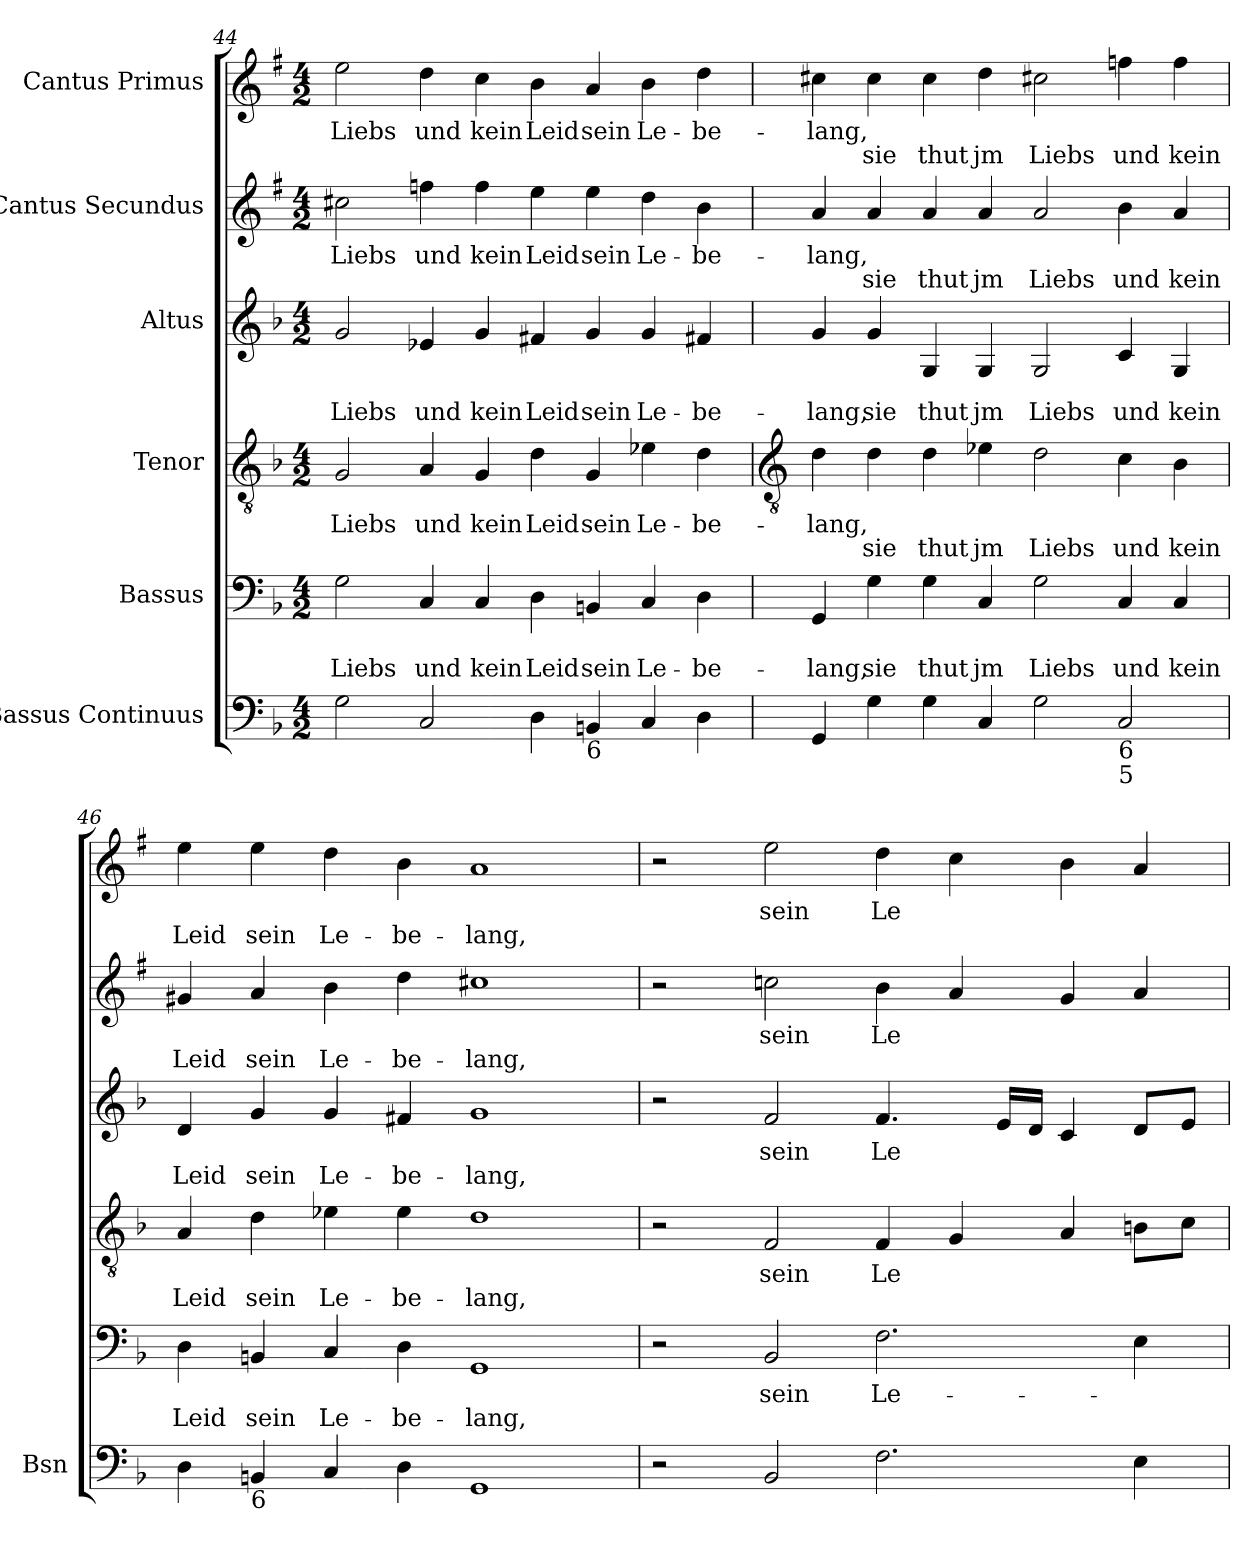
**kern	**kern	**text	**text	**kern	**text	**text	**kern	**text	**text	**kern	**text	**text	**kern	**text	**text
*part6	*part5	*part5	*part5	*part4	*part4	*part4	*part3	*part3	*part3	*part2	*part2	*part2	*part1	*part1	*part1
*staff6	*staff5	*staff5	*staff5	*staff4	*staff4	*staff4	*staff3	*staff3	*staff3	*staff2	*staff2	*staff2	*staff1	*staff1	*staff1
*I"Bassus Continuus	*I"Bassus	*	*	*I"Tenor	*	*	*I"Altus	*	*	*I"Cantus Secundus	*	*	*I"Cantus Primus	*	*
*I'Bsn	*	*	*	*	*	*	*	*	*	*	*	*	*	*	*
*clefF4	*clefF4	*	*	*clefGv2	*	*	*clefG2	*	*	*clefG2	*	*	*clefG2	*	*
*	*	*	*	*	*	*	*	*	*	*ITrd1c2	*	*	*ITrd1c2	*	*
*k[b-]	*k[b-]	*	*	*k[b-]	*	*	*k[b-]	*	*	*k[b-]	*	*	*k[b-]	*	*
*F:	*F:	*	*	*F:	*	*	*F:	*	*	*F:	*	*	*F:	*	*
*M4/2	*M4/2	*	*	*M4/2	*	*	*M4/2	*	*	*M4/2	*	*	*M4/2	*	*
=44	=44	=44	=44	=44	=44	=44	=44	=44	=44	=44	=44	=44	=44	=44	=44
!	!	!	!LO:LY:b	!	!LO:LY:b	!	!	!	!LO:LY:b	!	!LO:LY:b	!	!	!LO:LY:b	!
2G	2G	.	Liebs	2G	Liebs	.	2g	.	Liebs	2bn	Liebs	.	2dd	Liebs	.
!	!	!	!LO:LY:b	!	!LO:LY:b	!	!	!	!LO:LY:b	!	!LO:LY:b	!	!	!LO:LY:b	!
2C	4C	.	und	4A	und	.	4e-X	.	und	4ee-X	und	.	4cc	und	.
!	!	!	!LO:LY:b	!	!LO:LY:b	!	!	!	!LO:LY:b	!	!LO:LY:b	!	!	!LO:LY:b	!
.	4C	.	kein	4G	kein	.	4g	.	kein	4ee-	kein	.	4b-	kein	.
!	!	!	!LO:LY:b	!	!LO:LY:b	!	!	!	!LO:LY:b	!	!LO:LY:b	!	!	!LO:LY:b	!
4D	4D	.	Leid	4d	Leid	.	4f#X	.	Leid	4dd	Leid	.	4a	Leid	.
!LO:TX:b:t=6	!	!	!	!	!	!	!	!	!	!	!	!	!	!	!
!	!	!	!LO:LY:b	!	!LO:LY:b	!	!	!	!LO:LY:b	!	!LO:LY:b	!	!	!LO:LY:b	!
4BBn	4BBn	.	sein	4G	sein	.	4g	.	sein	4dd	sein	.	4g	sein	.
!	!	!	!LO:LY:b	!	!LO:LY:b	!	!	!	!LO:LY:b	!	!LO:LY:b	!	!	!LO:LY:b	!
4C	4C	.	Le-	4e-X	Le-	.	4g	.	Le-	4cc	Le-	.	4a	Le-	.
!	!	!	!LO:LY:b	!	!LO:LY:b	!	!	!	!LO:LY:b	!	!LO:LY:b	!	!	!LO:LY:b	!
4D	4D	.	-be-	4d	-be-	.	4f#X	.	-be-	4a	-be-	.	4cc	-be-	.
!!LO:LB:g=z
=45	=45	=45	=45	=45	=45	=45	=45	=45	=45	=45	=45	=45	=45	=45	=45
*	*	*	*	*clefGv2	*	*	*	*	*	*	*	*	*	*	*
!	!	!	!LO:LY:b	!	!LO:LY:b	!	!	!	!LO:LY:b	!	!LO:LY:b	!	!	!LO:LY:b	!
4GG	4GG	.	-lang,	4d	-lang,	.	4g	.	-lang,	4g	-lang,	.	4bn	-lang,	.
!	!	!	!LO:LY:b	!	!	!LO:LY:b	!	!	!LO:LY:b	!	!	!LO:LY:b	!	!	!LO:LY:b
4G	4G	.	sie	4d	.	sie	4g	.	sie	4g	.	sie	4b	.	sie
!	!	!	!LO:LY:b	!	!	!LO:LY:b	!	!	!LO:LY:b	!	!	!LO:LY:b	!	!	!LO:LY:b
4G	4G	.	thut	4d	.	thut	4G	.	thut	4g	.	thut	4b	.	thut
!	!	!	!LO:LY:b	!	!	!LO:LY:b	!	!	!LO:LY:b	!	!	!LO:LY:b	!	!	!LO:LY:b
4C	4C	.	jm	4e-X	.	jm	4G	.	jm	4g	.	jm	4cc	.	jm
!	!	!	!LO:LY:b	!	!	!LO:LY:b	!	!	!LO:LY:b	!	!	!LO:LY:b	!	!	!LO:LY:b
2G	2G	.	Liebs	2d	.	Liebs	2G	.	Liebs	2g	.	Liebs	2bn	.	Liebs
!LO:TX:b:t=6	!	!	!	!	!	!	!	!	!	!	!	!	!	!	!
!LO:TX:b:t=5	!	!	!	!	!	!	!	!	!	!	!	!	!	!	!
!	!	!	!LO:LY:b	!	!	!LO:LY:b	!	!	!LO:LY:b	!	!	!LO:LY:b	!	!	!LO:LY:b
2C	4C	.	und	4c	.	und	4c	.	und	4a	.	und	4ee-X	.	und
!	!	!	!LO:LY:b	!	!	!LO:LY:b	!	!	!LO:LY:b	!	!	!LO:LY:b	!	!	!LO:LY:b
.	4C	.	kein	4B-	.	kein	4G	.	kein	4g	.	kein	4ee-	.	kein
=46	=46	=46	=46	=46	=46	=46	=46	=46	=46	=46	=46	=46	=46	=46	=46
!	!	!	!LO:LY:b	!	!	!LO:LY:b	!	!	!LO:LY:b	!	!	!LO:LY:b	!	!	!LO:LY:b
4D	4D	.	Leid	4A	.	Leid	4d	.	Leid	4f#X	.	Leid	4dd	.	Leid
!LO:TX:b:t=6	!	!	!	!	!	!	!	!	!	!	!	!	!	!	!
!	!	!	!LO:LY:b	!	!	!LO:LY:b	!	!	!LO:LY:b	!	!	!LO:LY:b	!	!	!LO:LY:b
4BBn	4BBn	.	sein	4d	.	sein	4g	.	sein	4g	.	sein	4dd	.	sein
!	!	!	!LO:LY:b	!	!	!LO:LY:b	!	!	!LO:LY:b	!	!	!LO:LY:b	!	!	!LO:LY:b
4C	4C	.	Le-	4e-X	.	Le-	4g	.	Le-	4a	.	Le-	4cc	.	Le-
!	!	!	!LO:LY:b	!	!	!LO:LY:b	!	!	!LO:LY:b	!	!	!LO:LY:b	!	!	!LO:LY:b
4D	4D	.	-be-	4e-	.	-be-	4f#X	.	-be-	4cc	.	-be-	4a	.	-be-
!	!	!	!LO:LY:b	!	!	!LO:LY:b	!	!	!LO:LY:b	!	!	!LO:LY:b	!	!	!LO:LY:b
1GG	1GG	.	-lang,	1d	.	-lang,	1g	.	-lang,	1bn	.	-lang,	1g	.	-lang,
=47	=47	=47	=47	=47	=47	=47	=47	=47	=47	=47	=47	=47	=47	=47	=47
2r	2r	.	.	2r	.	.	2r	.	.	2r	.	.	2r	.	.
!	!	!LO:LY:b	!	!	!LO:LY:b	!	!	!LO:LY:b	!	!	!LO:LY:b	!	!	!LO:LY:b	!
2BB-	2BB-	sein	.	2F	sein	.	2f	sein	.	2b-X	sein	.	2dd	sein	.
!	!	!LO:LY:b	!	!	!LO:LY:b	!	!	!LO:LY:b	!	!	!LO:LY:b	!	!	!LO:LY:b	!
2.F	2.F	Le-	.	4F	Le	.	4.f	Le	.	4a	Le	.	4cc	Le	.
.	.	.	.	4G	.	.	.	.	.	4g	.	.	4b-	.	.
.	.	.	.	.	.	.	16eLL	.	.	.	.	.	.	.	.
.	.	.	.	.	.	.	16dJJ	.	.	.	.	.	.	.	.
.	.	.	.	4A	.	.	4c	.	.	4f	.	.	4a	.	.
4E	4E	.	.	8BnL	.	.	8dL	.	.	4g	.	.	4g	.	.
.	.	.	.	8cJ	.	.	8eJ	.	.	.	.	.	.	.	.
=	=	=	=	=	=	=	=	=	=	=	=	=	=	=	=
*-	*-	*-	*-	*-	*-	*-	*-	*-	*-	*-	*-	*-	*-	*-	*-
